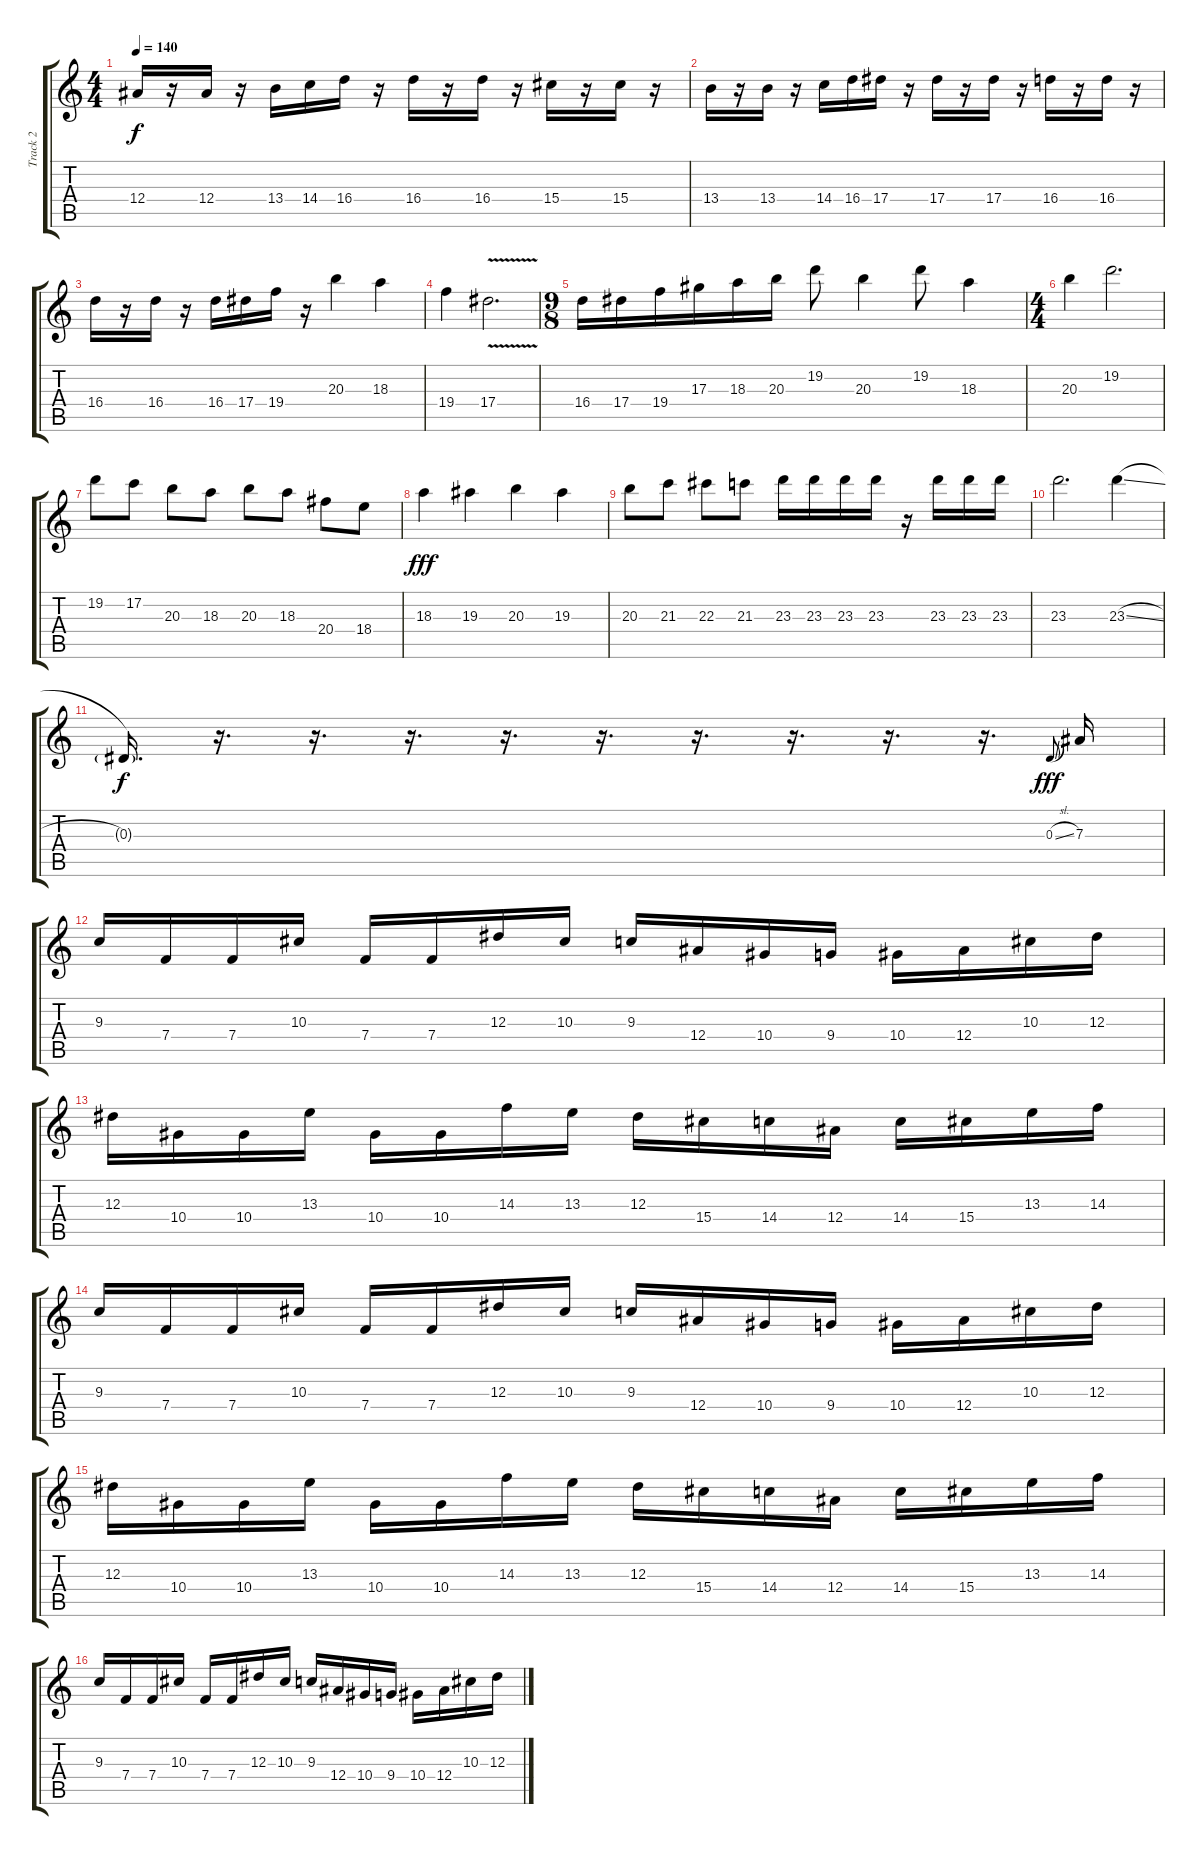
\track ("Track 2" "Track 2") {instrument overdrivenguitar}
\staff {score tabs}
\tuning (C4 G3 Eb3 Bb2 F2 C2) {hide}
\ts (4 4)
\tempo 140
\clef g2
\ks c
12.4.16{dy f} r.16 12.4.16 r.16 13.4.16 14.4.16 16.4.16 r.16 16.4.16 r.16 16.4.16 r.16 15.4.16 r.16 15.4.16 r.16 |
13.4.16 r.16 13.4.16 r.16 14.4.16 16.4.16 17.4.16 r.16 17.4.16 r.16 17.4.16 r.16 16.4.16 r.16 16.4.16 r.16 |
16.4.16 r.16 16.4.16 r.16 16.4.16 17.4.16 19.4.16 r.16 20.3.4 18.3.4 |
19.4.4 17.4{v}.2{d} |
\ts (9 8)
16.4.16 17.4.16 19.4.16 17.3.16 18.3.16 20.3.16 19.2.8 20.3.4 19.2.8 18.3.4 |
\ts (4 4)
20.3.4 19.2.2{d} |
19.2.8 17.2.8 20.3.8 18.3.8 20.3.8 18.3.8 20.4.8 18.4.8 |
18.3.4{dy fff} 19.3.4 20.3.4 19.3.4 |
20.3.8 21.3.8 22.3.8 21.3.8 23.3.16 23.3.16 23.3.16 23.3.16 r.16 23.3.16 23.3.16 23.3.16 |
23.3.2{d} 23.3{sl}.4 |
0.3{g}.16{d dy f} r.16{d} r.16{d} r.16{d} r.16{d} r.16{d} r.16{d} r.16{d} r.16{d} r.16{d} 0.3{sl}.8{gr onbeat dy fff} 7.3.16 |
9.3.16 7.4.16 7.4.16 10.3.16 7.4.16 7.4.16 12.3.16 10.3.16 9.3.16 12.4.16 10.4.16 9.4.16 10.4.16 12.4.16 10.3.16 12.3.16 |
12.3.16 10.4.16 10.4.16 13.3.16 10.4.16 10.4.16 14.3.16 13.3.16 12.3.16 15.4.16 14.4.16 12.4.16 14.4.16 15.4.16 13.3.16 14.3.16 |
9.3.16 7.4.16 7.4.16 10.3.16 7.4.16 7.4.16 12.3.16 10.3.16 9.3.16 12.4.16 10.4.16 9.4.16 10.4.16 12.4.16 10.3.16 12.3.16 |
12.3.16 10.4.16 10.4.16 13.3.16 10.4.16 10.4.16 14.3.16 13.3.16 12.3.16 15.4.16 14.4.16 12.4.16 14.4.16 15.4.16 13.3.16 14.3.16 |
9.3.16 7.4.16 7.4.16 10.3.16 7.4.16 7.4.16 12.3.16 10.3.16 9.3.16 12.4.16 10.4.16 9.4.16 10.4.16 12.4.16 10.3.16 12.3.16
